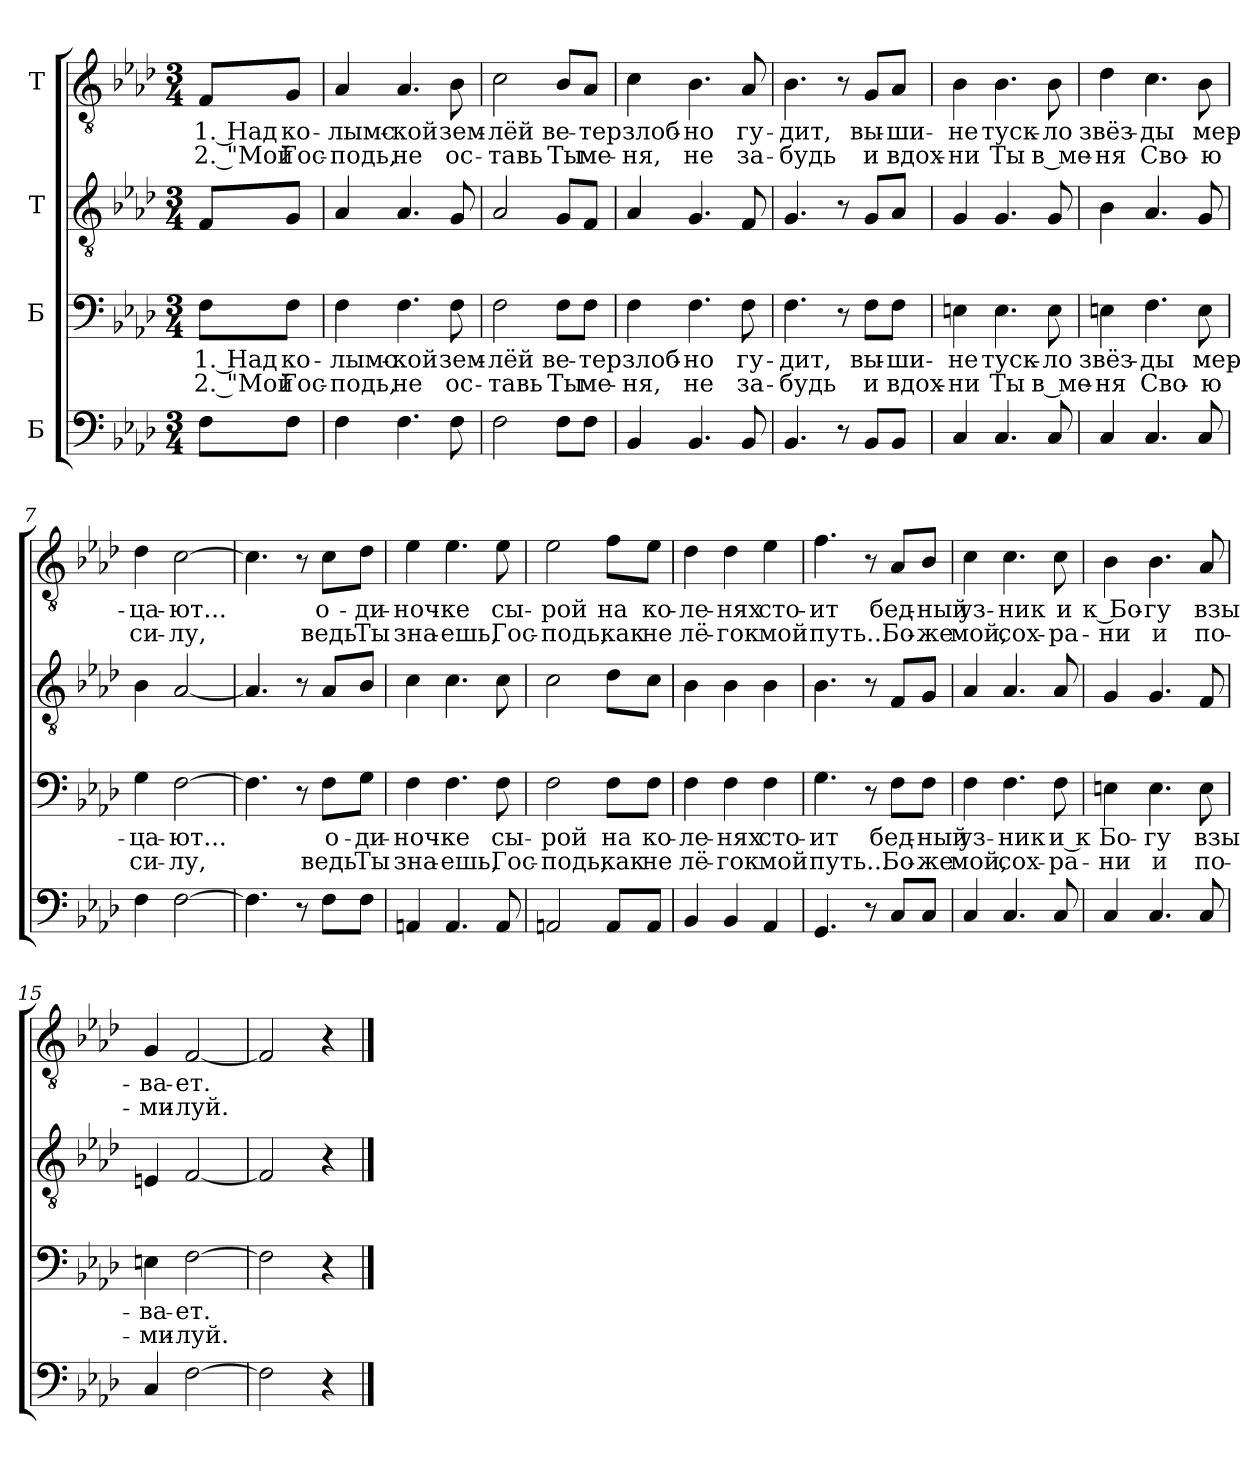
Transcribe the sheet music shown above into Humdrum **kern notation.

**kern	**kern	**text	**text	**kern	**kern	**text	**text
*part4	*part3	*part3	*part3	*part2	*part1	*part1	*part1
*staff4	*staff3	*staff3	*staff3	*staff2	*staff1	*staff1	*staff1
*I"Б	*I"Б	*	*	*I"T	*I"T	*	*
*clefF4	*clefF4	*	*	*clefGv2	*clefGv2	*	*
*k[b-e-a-d-]	*k[b-e-a-d-]	*	*	*k[b-e-a-d-]	*k[b-e-a-d-]	*	*
*f:	*f:	*	*	*f:	*f:	*	*
*M3/4	*M3/4	*	*	*M3/4	*M3/4	*	*
=	=	=	=	=	=	=	=
!	!	!LO:LY:b	!LO:LY:b	!	!	!LO:LY:b	!LO:LY:b
8F\L	8F\L	1. Над	2. "Мой	8F/L	8F/L	1. Над	2. "Мой
!	!	!LO:LY:b	!LO:LY:b	!	!	!LO:LY:b	!LO:LY:b
8F\J	8F\J	ко-	Гос-	8G/J	8G/J	ко-	Гос-
=1	=1	=1	=1	=1	=1	=1	=1
!	!	!LO:LY:b	!LO:LY:b	!	!	!LO:LY:b	!LO:LY:b
4F\	4F\	-лымс-	-подь,	4A-/	4A-/	-лымс-	-подь,
!	!	!LO:LY:b	!LO:LY:b	!	!	!LO:LY:b	!LO:LY:b
4.F\	4.F\	-кой	не	4.A-/	4.A-/	-кой	не
!	!	!LO:LY:b	!LO:LY:b	!	!	!LO:LY:b	!LO:LY:b
8F\	8F\	зем-	ос-	8G/	8B-\	зем-	ос-
=2	=2	=2	=2	=2	=2	=2	=2
!	!	!LO:LY:b	!LO:LY:b	!	!	!LO:LY:b	!LO:LY:b
2F\	2F\	-лёй	-тавь	2A-/	2c\	-лёй	-тавь
!	!	!LO:LY:b	!LO:LY:b	!	!	!LO:LY:b	!LO:LY:b
8F\L	8F\L	ве-	Ты	8G/L	8B-/L	ве-	Ты
!	!	!LO:LY:b	!LO:LY:b	!	!	!LO:LY:b	!LO:LY:b
8F\J	8F\J	-тер	ме-	8F/J	8A-/J	-тер	ме-
=3	=3	=3	=3	=3	=3	=3	=3
!	!	!LO:LY:b	!LO:LY:b	!	!	!LO:LY:b	!LO:LY:b
4BB-/	4F\	злоб-	-ня,	4A-/	4c\	злоб-	-ня,
!	!	!LO:LY:b	!LO:LY:b	!	!	!LO:LY:b	!LO:LY:b
4.BB-/	4.F\	-но	не	4.G/	4.B-\	-но	не
!	!	!LO:LY:b	!LO:LY:b	!	!	!LO:LY:b	!LO:LY:b
8BB-/	8F\	гу-	за-	8F/	8A-/	гу-	за-
!!LO:LB:g=z
=4	=4	=4	=4	=4	=4	=4	=4
!	!	!LO:LY:b	!LO:LY:b	!	!	!LO:LY:b	!LO:LY:b
4.BB-/	4.F\	-дит,	-будь	4.G/	4.B-\	-дит,	-будь
!	!	!LO:LY:b	!	!	!	!LO:LY:b	!
8r	8r	в	.	8r	8r	в	.
!	!	!LO:LY:b	!LO:LY:b	!	!	!LO:LY:b	!LO:LY:b
8BB-/L	8F\L	вы-	и	8G/L	8G/L	вы-	и
!	!	!LO:LY:b	!LO:LY:b	!	!	!LO:LY:b	!LO:LY:b
8BB-/J	8F\J	-ши-	вдох-	8A-/J	8A-/J	-ши-	вдох-
=5	=5	=5	=5	=5	=5	=5	=5
!	!	!LO:LY:b	!LO:LY:b	!	!	!LO:LY:b	!LO:LY:b
4C/	4En\	-не	-ни	4G/	4B-\	-не	-ни
!	!	!LO:LY:b	!LO:LY:b	!	!	!LO:LY:b	!LO:LY:b
4.C/	4.E\	туск-	Ты	4.G/	4.B-\	туск-	Ты
!	!	!LO:LY:b	!LO:LY:b	!	!	!LO:LY:b	!LO:LY:b
8C/	8E\	-ло	в ме-	8G/	8B-\	-ло	в ме-
=6	=6	=6	=6	=6	=6	=6	=6
!	!	!LO:LY:b	!LO:LY:b	!	!	!LO:LY:b	!LO:LY:b
4C/	4En\	звёз-	-ня	4B-\	4d-\	звёз-	-ня
!	!	!LO:LY:b	!LO:LY:b	!	!	!LO:LY:b	!LO:LY:b
4.C/	4.F\	-ды	Сво-	4.A-/	4.c\	-ды	Сво-
!	!	!LO:LY:b	!LO:LY:b	!	!	!LO:LY:b	!LO:LY:b
8C/	8E\	мер-	-ю	8G/	8B-\	мер-	-ю
=7	=7	=7	=7	=7	=7	=7	=7
!	!	!LO:LY:b	!LO:LY:b	!	!	!LO:LY:b	!LO:LY:b
4F\	4G\	-ца-	си-	4B-\	4d-\	-ца-	си-
!	!	!LO:LY:b	!LO:LY:b	!	!	!LO:LY:b	!LO:LY:b
[2F\	[2F\	-ют...	-лу,	[2A-/	[2c\	-ют...	-лу,
!!LO:LB:g=z
=8	=8	=8	=8	=8	=8	=8	=8
4.F\]	4.F\]	.	.	4.A-/]	4.c\]	.	.
!	!	!LO:LY:b	!	!	!	!LO:LY:b	!
8r	8r	В	.	8r	8r	В	.
!	!	!LO:LY:b	!LO:LY:b	!	!	!LO:LY:b	!LO:LY:b
8F\L	8F\L	о-	ведь	8A-/L	8c\L	о-	ведь
!	!	!LO:LY:b	!LO:LY:b	!	!	!LO:LY:b	!LO:LY:b
8F\J	8G\J	-ди-	Ты	8B-/J	8d-\J	-ди-	Ты
=9	=9	=9	=9	=9	=9	=9	=9
!	!	!LO:LY:b	!LO:LY:b	!	!	!LO:LY:b	!LO:LY:b
4AAn/	4F\	-ноч-	зна-	4c\	4e-\	-ноч-	зна-
!	!	!LO:LY:b	!LO:LY:b	!	!	!LO:LY:b	!LO:LY:b
4.AA/	4.F\	-ке	-ешь,	4.c\	4.e-\	-ке	-ешь,
!	!	!LO:LY:b	!LO:LY:b	!	!	!LO:LY:b	!LO:LY:b
8AA/	8F\	сы-	Гос-	8c\	8e-\	сы-	Гос-
=10	=10	=10	=10	=10	=10	=10	=10
!	!	!LO:LY:b	!LO:LY:b	!	!	!LO:LY:b	!LO:LY:b
2AAn/	2F\	-рой	-подь,	2c\	2e-\	-рой	-подь,
!	!	!LO:LY:b	!LO:LY:b	!	!	!LO:LY:b	!LO:LY:b
8AA/L	8F\L	на	как	8d-\L	8f\L	на	как
!	!	!LO:LY:b	!LO:LY:b	!	!	!LO:LY:b	!LO:LY:b
8AA/J	8F\J	ко-	не	8c\J	8e-\J	ко-	не
=11	=11	=11	=11	=11	=11	=11	=11
!	!	!LO:LY:b	!LO:LY:b	!	!	!LO:LY:b	!LO:LY:b
4BB-/	4F\	-ле-	лё-	4B-\	4d-\	-ле-	лё-
!	!	!LO:LY:b	!LO:LY:b	!	!	!LO:LY:b	!LO:LY:b
4BB-/	4F\	-нях	-гок	4B-\	4d-\	-нях	-гок
!	!	!LO:LY:b	!LO:LY:b	!	!	!LO:LY:b	!LO:LY:b
4AA-/	4F\	сто-	мой	4B-\	4e-\	сто-	мой
!!LO:PB:g=z
=12	=12	=12	=12	=12	=12	=12	=12
!	!	!LO:LY:b	!LO:LY:b	!	!	!LO:LY:b	!LO:LY:b
4.GG/	4.G\	-ит	путь...	4.B-\	4.f\	-ит	путь...
8r	8r	.	.	8r	8r	.	.
!	!	!LO:LY:b	!LO:LY:b	!	!	!LO:LY:b	!LO:LY:b
8C/L	8F\L	бед-	Бо-	8F/L	8A-/L	бед-	Бо-
!	!	!LO:LY:b	!LO:LY:b	!	!	!LO:LY:b	!LO:LY:b
8C/J	8F\J	-ный	-же	8G/J	8B-/J	-ный	-же
=13	=13	=13	=13	=13	=13	=13	=13
!	!	!LO:LY:b	!LO:LY:b	!	!	!LO:LY:b	!LO:LY:b
4C/	4F\	уз-	мой,	4A-/	4c\	уз-	мой,
!	!	!LO:LY:b	!LO:LY:b	!	!	!LO:LY:b	!LO:LY:b
4.C/	4.F\	-ник	сох-	4.A-/	4.c\	-ник	сох-
!	!	!LO:LY:b	!LO:LY:b	!	!	!LO:LY:b	!LO:LY:b
8C/	8F\	и к	-ра-	8A-/	8c\	и	-ра-
=14	=14	=14	=14	=14	=14	=14	=14
!	!	!LO:LY:b	!LO:LY:b	!	!	!LO:LY:b	!LO:LY:b
4C/	4En\	Бо-	-ни	4G/	4B-\	к Бо-	-ни
!	!	!LO:LY:b	!LO:LY:b	!	!	!LO:LY:b	!LO:LY:b
4.C/	4.E\	-гу	и	4.G/	4.B-\	-гу	и
!	!	!LO:LY:b	!LO:LY:b	!	!	!LO:LY:b	!LO:LY:b
8C/	8E\	взы-	по-	8F/	8A-/	взы-	по-
=15	=15	=15	=15	=15	=15	=15	=15
!	!	!LO:LY:b	!LO:LY:b	!	!	!LO:LY:b	!LO:LY:b
4C/	4En\	-ва-	-ми-	4En/	4G/	-ва-	-ми-
!	!	!LO:LY:b	!LO:LY:b	!	!	!LO:LY:b	!LO:LY:b
[2F\	[2F\	-ет.	-луй.	[2F/	[2F/	-ет.	-луй.
=16	=16	=16	=16	=16	=16	=16	=16
2F\]	2F\]	.	.	2F/]	2F/]	.	.
4r	4r	.	.	4r	4r	.	.
==	==	==	==	==	==	==	==
*-	*-	*-	*-	*-	*-	*-	*-
